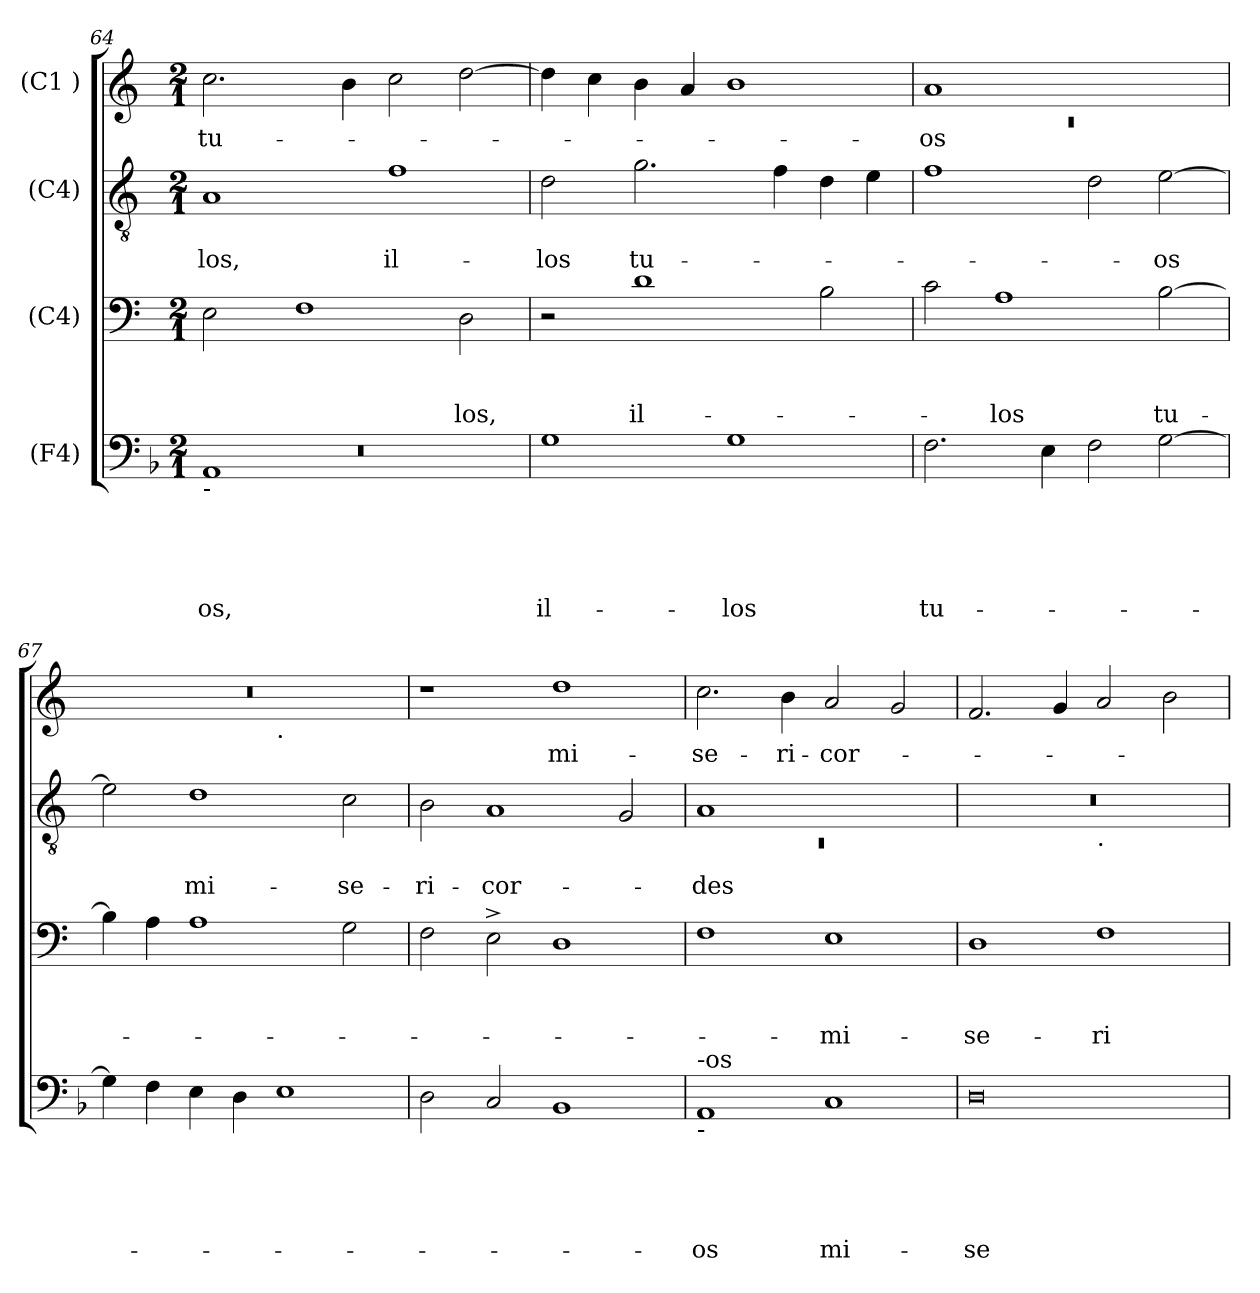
**kern	**text	**text	**text	**text	**text	**kern	**text	**text	**text	**kern	**text	**text	**kern	**text
*part4	*part4	*part4	*part4	*part4	*part4	*part3	*part3	*part3	*part3	*part2	*part2	*part2	*part1	*part1
*staff4	*staff4	*staff4	*staff4	*staff4	*staff4	*staff3	*staff3	*staff3	*staff3	*staff2	*staff2	*staff2	*staff1	*staff1
*I"(F4)	*	*	*	*	*	*I"(C4)	*	*	*	*I"(C4)	*	*	*I"(C1 )	*
!!LO:LB:g=z
*clefF4	*	*	*	*	*	*clefF4	*	*	*	*clefGv2	*	*	*clefG2	*
*k[b-]	*	*	*	*	*	*k[]	*	*	*	*k[]	*	*	*k[]	*
*F:	*	*	*	*	*	*C:	*	*	*	*C:	*	*	*C:	*
*M2/1	*	*	*	*	*	*M2/1	*	*	*	*M2/1	*	*	*M2/1	*
=64	=64	=64	=64	=64	=64	=64	=64	=64	=64	=64	=64	=64	=64	=64
*^	*	*	*	*	*	*	*	*	*	*	*	*	*	*
*	*^	*	*	*	*	*	*	*	*	*	*	*	*	*	*
!LO:TX:b:t=-	!	!	!	!	!	!	!	!	!	!	!	!	!	!	!	!
!	!	!LO:N:vis=1	!	!	!	!	!LO:LY:b	!	!	!	!	!	!	!LO:LY:b	!	!LO:LY:b
4ryy	1AA	0r	.	.	.	.	-os,	2E\	.	.	.	1A	.	-los,	2.cc\	tu-
1..ryy	.	.	.	.	.	.	.	.	.	.	.	.	.	.	.	.
.	.	.	.	.	.	.	.	1F	.	.	.	.	.	.	.	.
.	.	.	.	.	.	.	.	.	.	.	.	.	.	.	4b\	.
!	!	!	!	!	!	!	!	!	!	!	!	!	!	!LO:LY:b:rj	!	!
.	1ryy	.	.	.	.	.	.	.	.	.	.	1f	.	il-	2cc\	.
!	!	!	!	!	!	!	!	!	!	!	!LO:LY:b	!	!	!	!	!
.	.	.	.	.	.	.	.	2D\	.	.	-los,	.	.	.	[>2dd\	.
*v	*v	*v	*	*	*	*	*	*	*	*	*	*	*	*	*	*
=65	=65	=65	=65	=65	=65	=65	=65	=65	=65	=65	=65	=65	=65	=65
!	!	!	!	!	!LO:LY:b:rj	!	!	!	!	!	!	!LO:LY:b	!	!
1G	.	.	.	.	il-	2r	.	.	.	2d\	.	-los	4dd\]	.
.	.	.	.	.	.	.	.	.	.	.	.	.	4cc\	.
!	!	!	!	!	!	!	!	!	!LO:LY:b:rj	!	!	!LO:LY:b	!	!
.	.	.	.	.	.	1d	.	.	il-	2.g\	.	tu-	4b\	.
.	.	.	.	.	.	.	.	.	.	.	.	.	4a/	.
!	!	!	!	!	!LO:LY:b	!	!	!	!	!	!	!	!	!
1G	.	.	.	.	-los	.	.	.	.	.	.	.	1b	.
.	.	.	.	.	.	.	.	.	.	4f\	.	.	.	.
.	.	.	.	.	.	2B\	.	.	.	4d\	.	.	.	.
.	.	.	.	.	.	.	.	.	.	4e\	.	.	.	.
=66	=66	=66	=66	=66	=66	=66	=66	=66	=66	=66	=66	=66	=66	=66
*	*	*	*	*	*	*	*	*	*	*	*	*	*^	*
!	!	!	!	!	!LO:LY:b	!	!	!	!	!	!	!	!	!LO:N:vis=1	!LO:LY:b
2.F\	.	.	.	.	tu-	2c\	.	.	.	1f	.	.	1a	0rc	-os
!	!	!	!	!	!	!	!	!	!LO:LY:b	!	!	!	!	!	!
.	.	.	.	.	.	1A	.	.	-los	.	.	.	.	.	.
4E\	.	.	.	.	.	.	.	.	.	.	.	.	.	.	.
2F\	.	.	.	.	.	.	.	.	.	2d\	.	.	1ryy	.	.
!	!	!	!	!	!	!	!	!	!LO:LY:b	!	!	!LO:LY:b	!	!	!
[>2G\	.	.	.	.	.	[>2B\	.	.	tu-	[>2e\	.	-os	.	.	.
=67	=67	=67	=67	=67	=67	=67	=67	=67	=67	=67	=67	=67	=67	=67	=67
4G\]	.	.	.	.	.	4B\]	.	.	.	2e\]	.	.	0r	1ryy	.
4F\	.	.	.	.	.	4A\	.	.	.	.	.	.	.	.	.
!	!	!	!	!	!	!	!	!	!	!	!	!LO:LY:b	!	!	!
4E\	.	.	.	.	.	1A	.	.	.	1d	.	mi-	.	.	.
4D\	.	.	.	.	.	.	.	.	.	.	.	.	.	.	.
!	!	!	!	!	!	!	!	!	!	!	!	!	!	!LO:TX:b:t=.	!
1E	.	.	.	.	.	.	.	.	.	.	.	.	.	1ryy	.
!	!	!	!	!	!	!	!	!	!	!	!	!LO:LY:b	!	!	!
.	.	.	.	.	.	2G\	.	.	.	2c\	.	-se-	.	.	.
=68	=68	=68	=68	=68	=68	=68	=68	=68	=68	=68	=68	=68	=68	=68	=68
!	!	!	!	!	!	!	!	!	!	!	!	!LO:LY:b	!	!	!
*	*	*	*	*	*	*	*	*	*	*	*	*	*v	*v	*
2D\	.	.	.	.	.	2F\	.	.	.	2B\	.	-ri-	1r	.
!	!	!	!	!	!	!	!	!	!	!	!	!LO:LY:b	!	!
2C/	.	.	.	.	.	2E^>\	.	.	.	1A	.	-cor-	.	.
!	!	!	!	!	!	!	!	!	!	!	!	!	!	!LO:LY:b
1BB-	.	.	.	.	.	1D	.	.	.	.	.	.	1dd	mi-
.	.	.	.	.	.	.	.	.	.	2G/	.	.	.	.
!!LO:LB:g=z
=69	=69	=69	=69	=69	=69	=69	=69	=69	=69	=69	=69	=69	=69	=69
*	*	*	*	*	*	*	*	*	*	*^	*	*	*	*
!LO:TX:b:t=-	!	!	!	!	!	!	!	!	!	!	!	!	!	!	!
!LO:TX:a:t=-os	!	!	!	!	!	!	!	!	!	!	!	!	!	!	!
!	!	!	!	!	!LO:LY:b	!	!	!	!	!	!LO:N:vis=1	!	!LO:LY:b	!	!LO:LY:b
1AA	.	.	.	.	-os	1F	.	.	.	1A	0rC	.	-des	2.cc\	-se-
!	!	!	!	!	!	!	!	!	!	!	!	!	!	!	!LO:LY:b
.	.	.	.	.	.	.	.	.	.	.	.	.	.	4b\	-ri-
!	!	!	!	!	!LO:LY:b	!	!	!	!LO:LY:b	!	!	!	!	!	!LO:LY:b
1C	.	.	.	.	mi-	1E	.	.	-mi-	1ryy	.	.	.	2a/	-cor-
.	.	.	.	.	.	.	.	.	.	.	.	.	.	2g/	.
=70	=70	=70	=70	=70	=70	=70	=70	=70	=70	=70	=70	=70	=70	=70	=70
!	!	!	!	!	!LO:LY:b:rj	!	!	!	!LO:LY:b	!	!	!	!	!	!
0D	.	.	.	.	-se-	1D	.	.	-se-	0r	1ryy	.	.	2.f/	.
.	.	.	.	.	.	.	.	.	.	.	.	.	.	4g/	.
!	!	!	!	!	!	!	!	!	!	!	!LO:TX:b:t=.	!	!	!	!
!	!	!	!	!	!	!	!	!	!LO:LY:b	!	!	!	!	!	!
.	.	.	.	.	.	1F	.	.	-ri-	.	1ryy	.	.	2a/	.
.	.	.	.	.	.	.	.	.	.	.	.	.	.	2b\	.
*	*	*	*	*	*	*	*	*	*	*v	*v	*	*	*	*
=	=	=	=	=	=	=	=	=	=	=	=	=	=	=
*-	*-	*-	*-	*-	*-	*-	*-	*-	*-	*-	*-	*-	*-	*-
